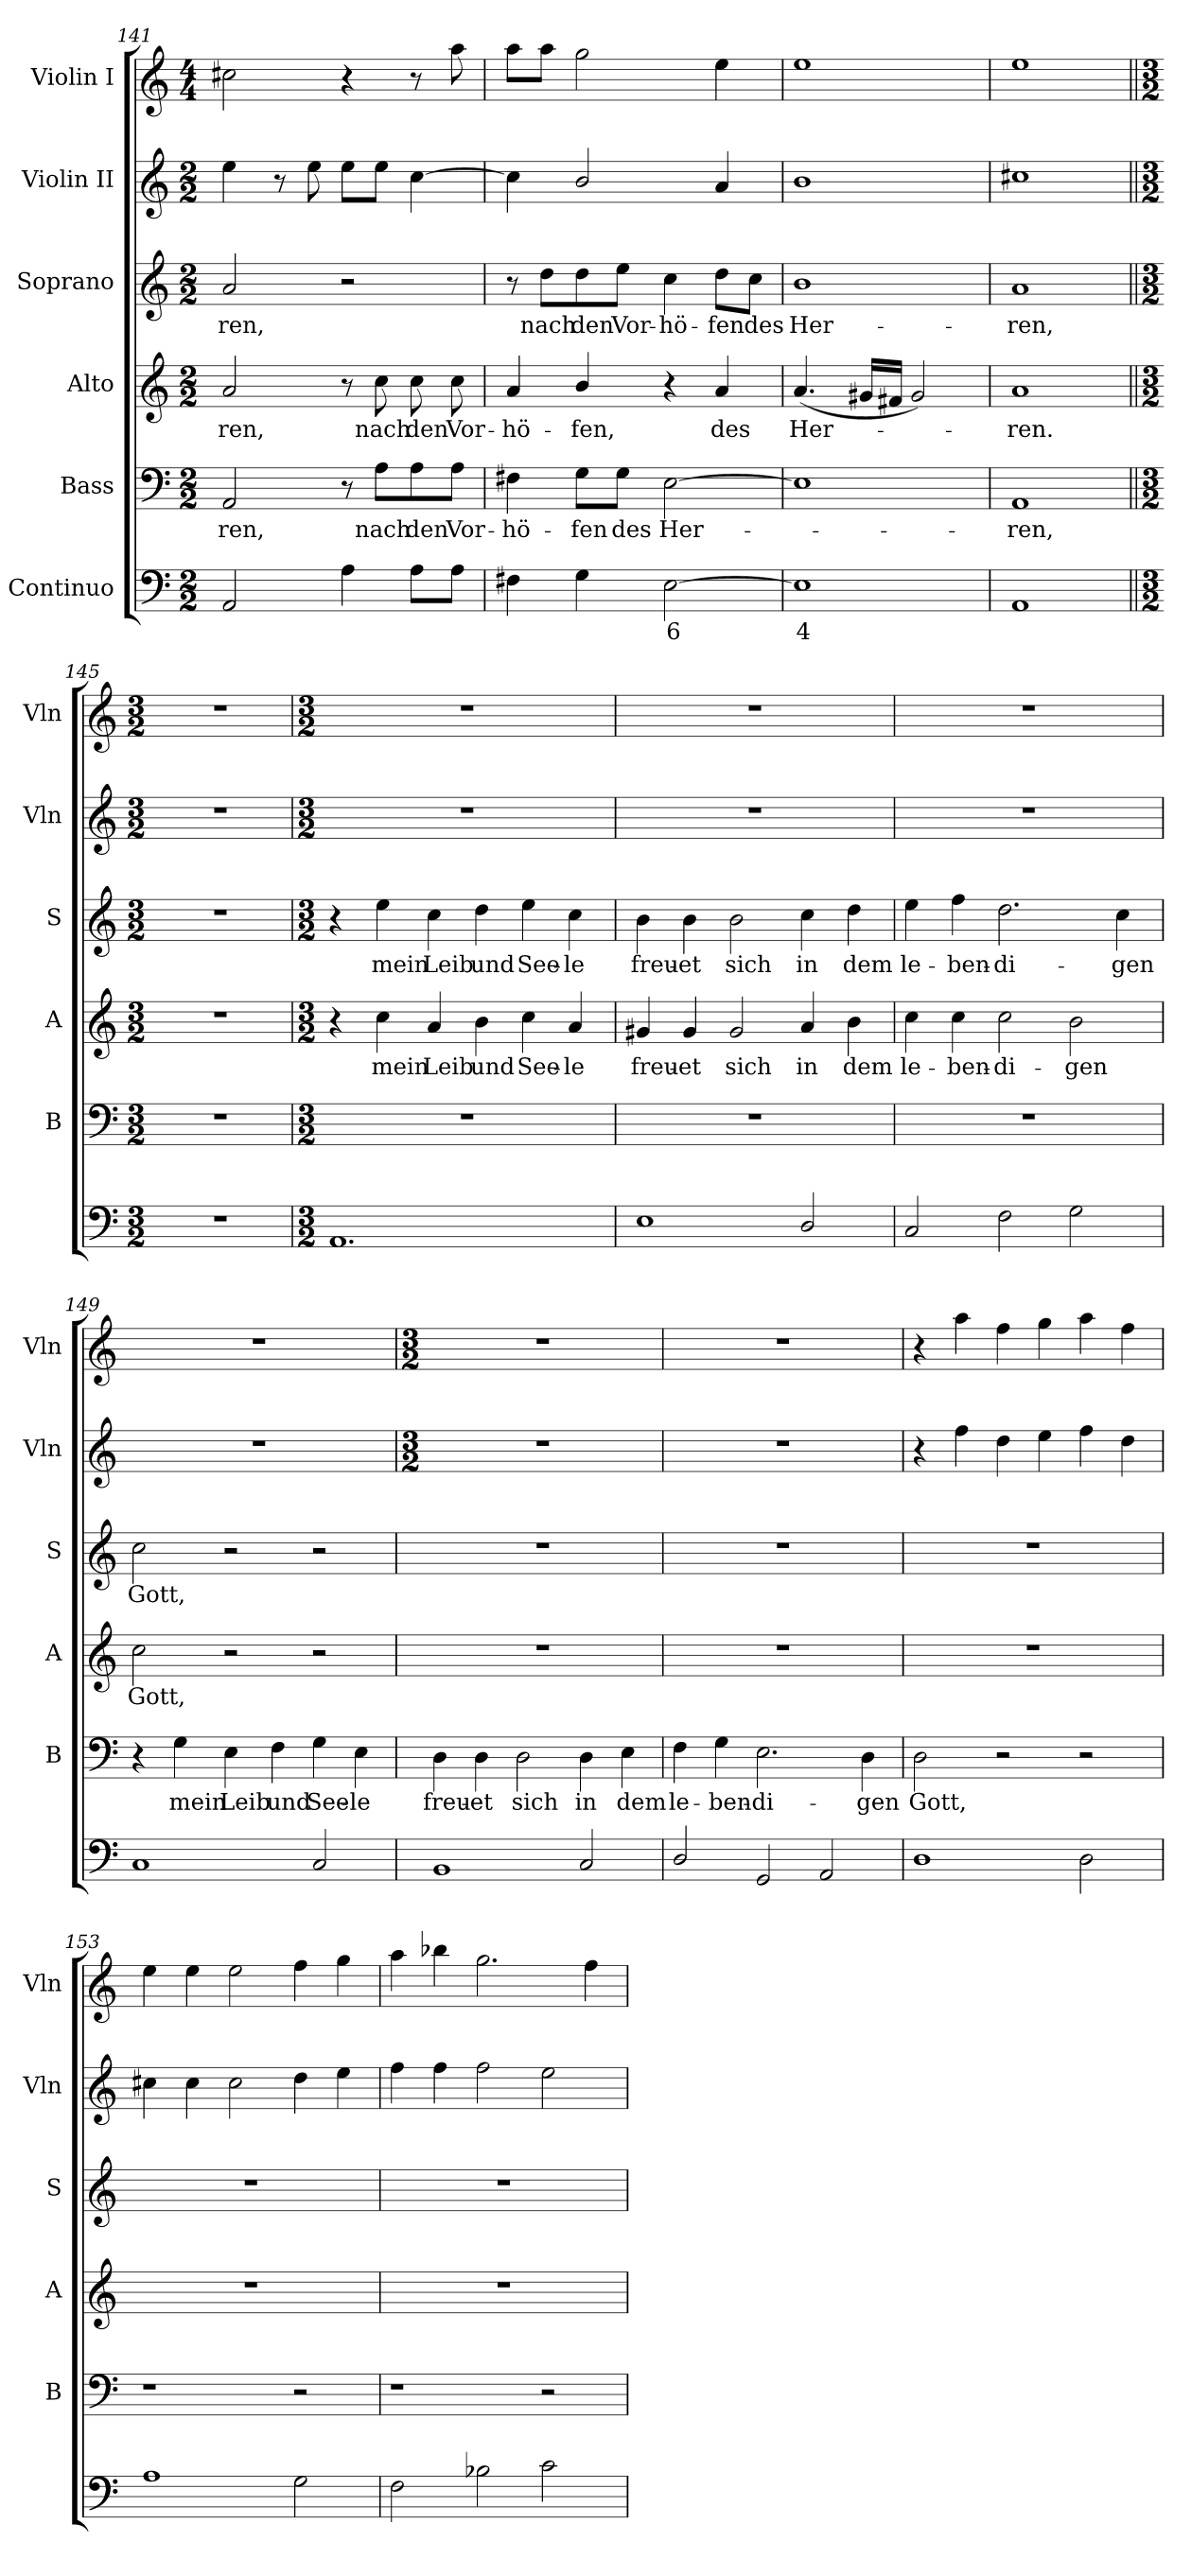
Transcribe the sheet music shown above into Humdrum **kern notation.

**kern	**text	**kern	**text	**kern	**text	**kern	**text	**kern	**kern
*part6	*part6	*part5	*part5	*part4	*part4	*part3	*part3	*part2	*part1
*staff6	*staff6	*staff5	*staff5	*staff4	*staff4	*staff3	*staff3	*staff2	*staff1
*I"Continuo	*	*I"Bass	*	*I"Alto	*	*I"Soprano	*	*I"Violin II	*I"Violin I
*	*	*I'B	*	*I'A	*	*I'S	*	*I'Vln	*I'Vln
*clefF4	*	*clefF4	*	*clefG2	*	*clefG2	*	*clefG2	*clefG2
*k[]	*	*k[]	*	*k[]	*	*k[]	*	*k[]	*k[]
*C:	*	*C:	*	*C:	*	*C:	*	*C:	*C:
*M2/2	*	*M2/2	*	*M2/2	*	*M2/2	*	*M2/2	*M4/4
=141	=141	=141	=141	=141	=141	=141	=141	=141	=141
!	!	!	!LO:LY:b	!	!LO:LY:b	!	!LO:LY:b	!	!
2AA	.	2AA	-ren,	2a	ren,	2a	-ren,	4ee	2cc#X
.	.	.	.	.	.	.	.	8r	.
.	.	.	.	.	.	.	.	8ee	.
4A	.	8r	.	8r	.	2r	.	8eeL	4r
!	!	!	!LO:LY:b	!	!LO:LY:b	!	!	!	!
.	.	8A\L	nach	8cc	nach	.	.	8eeJ	.
!	!	!	!LO:LY:b	!	!LO:LY:b	!	!	!	!
8AL	.	8A\	den	8cc	den	.	.	[4cc	8r
!	!	!	!LO:LY:b	!	!LO:LY:b	!	!	!	!
8AJ	.	8A\J	Vor-	8cc	Vor-	.	.	.	8aa
=142	=142	=142	=142	=142	=142	=142	=142	=142	=142
!	!	!	!LO:LY:b	!	!LO:LY:b	!	!	!	!
4F#X	.	4F#X	-hö-	4a	-hö-	8r	.	4cc]	8aaL
!	!	!	!	!	!	!	!LO:LY:b	!	!
.	.	.	.	.	.	8dd\L	nach	.	8aaJ
!	!	!	!LO:LY:b	!	!LO:LY:b	!	!LO:LY:b	!	!
4G	.	8G\L	-fen	4b/	-fen,	8dd\	den	2b/	2gg
!	!	!	!LO:LY:b	!	!	!	!LO:LY:b	!	!
.	.	8G\J	des	.	.	8ee\J	Vor-	.	.
!	!LO:LY:b	!	!LO:LY:b	!	!	!	!LO:LY:b	!	!
[2E	6	[2E	Her-	4r	.	4cc	-hö-	.	.
!	!	!	!	!	!LO:LY:b	!	!LO:LY:b	!	!
.	.	.	.	4a	des	8dd\L	-fen	4a	4ee
!	!	!	!	!	!	!	!LO:LY:b	!	!
.	.	.	.	.	.	8cc\J	des	.	.
=143	=143	=143	=143	=143	=143	=143	=143	=143	=143
!	!LO:LY:b	!	!	!	!LO:LY:b	!	!LO:LY:b	!	!
1E]	4	1E]	.	(<4.a	Her-	1b	Her-	1b	1ee
.	.	.	.	16g#XLL	.	.	.	.	.
.	.	.	.	16f#XJJ	.	.	.	.	.
.	.	.	.	2g#)	.	.	.	.	.
=144	=144	=144	=144	=144	=144	=144	=144	=144	=144
!	!	!	!LO:LY:b	!	!LO:LY:b	!	!LO:LY:b	!	!
1AA	.	1AA	ren,	1a	ren.	1a	-ren,	1cc#X	1ee
=145||	=145||	=145||	=145||	=145||	=145||	=145||	=145||	=145||	=145||
*M3/2	*	*M3/2	*	*M3/2	*	*M3/2	*	*M3/2	*M3/2
1.r	.	1.r	.	1.r	.	1.r	.	1.r	1.r
!!LO:LB:g=z
=146	=146	=146	=146	=146	=146	=146	=146	=146	=146
*M3/2	*	*M3/2	*	*M3/2	*	*M3/2	*	*M3/2	*M3/2
!	!	!LO:N:vis=1	!	!	!	!	!	!	!
1.AA	.	1.r	.	4r	.	4r	.	1.r	1.r
!	!	!	!	!	!LO:LY:b	!	!LO:LY:b	!	!
.	.	.	.	4cc	mein	4ee	mein	.	.
!	!	!	!	!	!LO:LY:b	!	!LO:LY:b	!	!
.	.	.	.	4a	Leib	4cc	Leib	.	.
!	!	!	!	!	!LO:LY:b	!	!LO:LY:b	!	!
.	.	.	.	4b	und	4dd	und	.	.
!	!	!	!	!	!LO:LY:b	!	!LO:LY:b	!	!
.	.	.	.	4cc	See-	4ee	See-	.	.
!	!	!	!	!	!LO:LY:b	!	!LO:LY:b	!	!
.	.	.	.	4a	-le	4cc	-le	.	.
=147	=147	=147	=147	=147	=147	=147	=147	=147	=147
!	!	!LO:N:vis=1	!	!	!LO:LY:b	!	!LO:LY:b	!	!
1E	.	1.r	.	4g#X	freu-	4b	freu-	1.r	1.r
!	!	!	!	!	!LO:LY:b	!	!LO:LY:b	!	!
.	.	.	.	4g#	-et	4b	-et	.	.
!	!	!	!	!	!LO:LY:b	!	!LO:LY:b	!	!
.	.	.	.	2g#	sich	2b	sich	.	.
!	!	!	!	!	!LO:LY:b	!	!LO:LY:b	!	!
2D/	.	.	.	4a	in	4cc	in	.	.
!	!	!	!	!	!LO:LY:b	!	!LO:LY:b	!	!
.	.	.	.	4b	dem	4dd	dem	.	.
=148	=148	=148	=148	=148	=148	=148	=148	=148	=148
!	!	!LO:N:vis=1	!	!	!LO:LY:b	!	!LO:LY:b	!	!
2C	.	1.r	.	4cc	le-	4ee	le-	1.r	1.r
!	!	!	!	!	!LO:LY:b	!	!LO:LY:b	!	!
.	.	.	.	4cc	-ben-	4ff	-ben-	.	.
!	!	!	!	!	!LO:LY:b	!	!LO:LY:b	!	!
2F	.	.	.	2cc	-di-	2.dd	-di-	.	.
!	!	!	!	!	!LO:LY:b	!	!	!	!
2G	.	.	.	2b	-gen	.	.	.	.
!	!	!	!	!	!	!	!LO:LY:b	!	!
.	.	.	.	.	.	4cc	-gen	.	.
=149	=149	=149	=149	=149	=149	=149	=149	=149	=149
!	!	!	!	!	!LO:LY:b	!	!LO:LY:b	!	!
1C	.	4r	.	2cc	Gott,	2cc	Gott,	1.r	1.r
!	!	!	!LO:LY:b	!	!	!	!	!	!
.	.	4G	mein	.	.	.	.	.	.
!	!	!	!LO:LY:b	!	!	!	!	!	!
.	.	4E	Leib	2r	.	2r	.	.	.
!	!	!	!LO:LY:b	!	!	!	!	!	!
.	.	4F	und	.	.	.	.	.	.
!	!	!	!LO:LY:b	!	!	!	!	!	!
2C	.	4G	See-	2r	.	2r	.	.	.
!	!	!	!LO:LY:b	!	!	!	!	!	!
.	.	4E	-le	.	.	.	.	.	.
!!LO:LB:g=z
=150	=150	=150	=150	=150	=150	=150	=150	=150	=150
*	*	*	*	*	*	*	*	*k[]	*k[]
*	*	*	*	*	*	*	*	*C:	*C:
*	*	*	*	*	*	*	*	*M3/2	*M3/2
!	!	!	!LO:LY:b	!LO:N:vis=1	!	!LO:N:vis=1	!	!LO:N:vis=1	!LO:N:vis=1
1BB	.	4D	freu-	1.r	.	1.r	.	1.r	1.r
!	!	!	!LO:LY:b	!	!	!	!	!	!
.	.	4D	-et	.	.	.	.	.	.
!	!	!	!LO:LY:b	!	!	!	!	!	!
.	.	2D	sich	.	.	.	.	.	.
!	!	!	!LO:LY:b	!	!	!	!	!	!
2C	.	4D	in	.	.	.	.	.	.
!	!	!	!LO:LY:b	!	!	!	!	!	!
.	.	4E	dem	.	.	.	.	.	.
=151	=151	=151	=151	=151	=151	=151	=151	=151	=151
!	!	!	!LO:LY:b	!LO:N:vis=1	!	!LO:N:vis=1	!	!LO:N:vis=1	!LO:N:vis=1
2D/	.	4F	le-	1.r	.	1.r	.	1.r	1.r
!	!	!	!LO:LY:b	!	!	!	!	!	!
.	.	4G	-ben-	.	.	.	.	.	.
!	!	!	!LO:LY:b	!	!	!	!	!	!
2GG	.	2.E	-di-	.	.	.	.	.	.
2AA	.	.	.	.	.	.	.	.	.
!	!	!	!LO:LY:b	!	!	!	!	!	!
.	.	4D	-gen	.	.	.	.	.	.
=152	=152	=152	=152	=152	=152	=152	=152	=152	=152
!	!	!	!LO:LY:b	!LO:N:vis=1	!	!LO:N:vis=1	!	!	!
1D	.	2D	Gott,	1.r	.	1.r	.	4r	4r
.	.	.	.	.	.	.	.	4ff	4aa
.	.	2r	.	.	.	.	.	4dd	4ff
.	.	.	.	.	.	.	.	4ee	4gg
2D	.	2r	.	.	.	.	.	4ff	4aa
.	.	.	.	.	.	.	.	4dd	4ff
=153	=153	=153	=153	=153	=153	=153	=153	=153	=153
!	!	!	!	!LO:N:vis=1	!	!LO:N:vis=1	!	!	!
1A	.	1r	.	1.r	.	1.r	.	4cc#X	4ee
.	.	.	.	.	.	.	.	4cc#	4ee
.	.	.	.	.	.	.	.	2cc#	2ee
2G	.	2r	.	.	.	.	.	4dd	4ff
.	.	.	.	.	.	.	.	4ee	4gg
=154	=154	=154	=154	=154	=154	=154	=154	=154	=154
!	!	!	!	!LO:N:vis=1	!	!LO:N:vis=1	!	!	!
2F	.	1r	.	1.r	.	1.r	.	4ff	4aa
.	.	.	.	.	.	.	.	4ff	4bb-X
2B-X	.	.	.	.	.	.	.	2ff	2.gg
2c	.	2r	.	.	.	.	.	2ee	.
.	.	.	.	.	.	.	.	.	4ff
=	=	=	=	=	=	=	=	=	=
*-	*-	*-	*-	*-	*-	*-	*-	*-	*-
